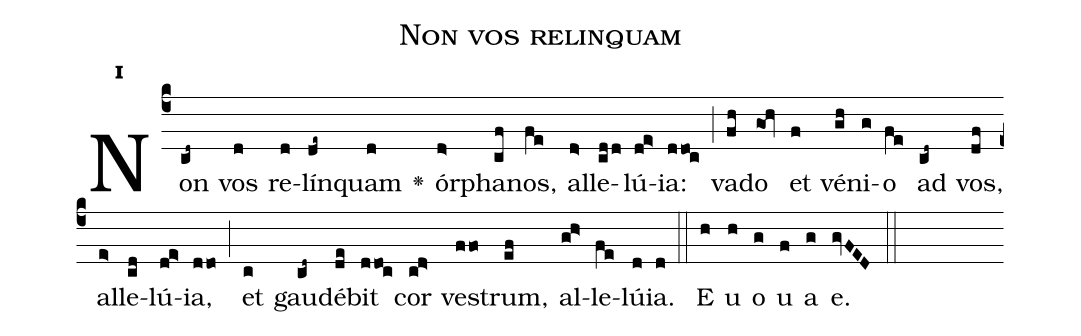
name:Non vos relinquam;
office-part:Antiphona;
mode:1;
%%
initial-style: 1;
name: Non vos relinquam
book: Antiphonae & Responsoria/Tomus II, p. 247;
occasion: Hebdomada VII Paschae Dominica;
office-part: Vesperae I Ant E;
user-notes: ;
commentary: ;
annotation: 1d2;
centering-scheme: english;
fontsize: 12;
font: OFLSortsMillGoudy;
height: 11;
width: 4.5;
%%
(c4)Non(cd~) vos(d) re(d)lín(de~)quam(d) <v>\greheightstar</v>() ór(d>)pha(cf)nos,(fe) al(d>)le(cdd)lú(de>)ia:(ddoc) (;) va(fh)do(goh) et(f) vé(gh)ni(g)o(fe) ad(cd~) vos,(df) al(e>)le(cd)lú(de>)ia,(ddo) (;) et(c) gau(cd~)dé(de)bit(ddoc) cor(cd>) ve(ffo)strum,(ef) al(gh>)le(fe)lú(d)ia.(d) (::)
E(h) u(h) o(g) u(f) a(g) e.(gvFED) (::)
